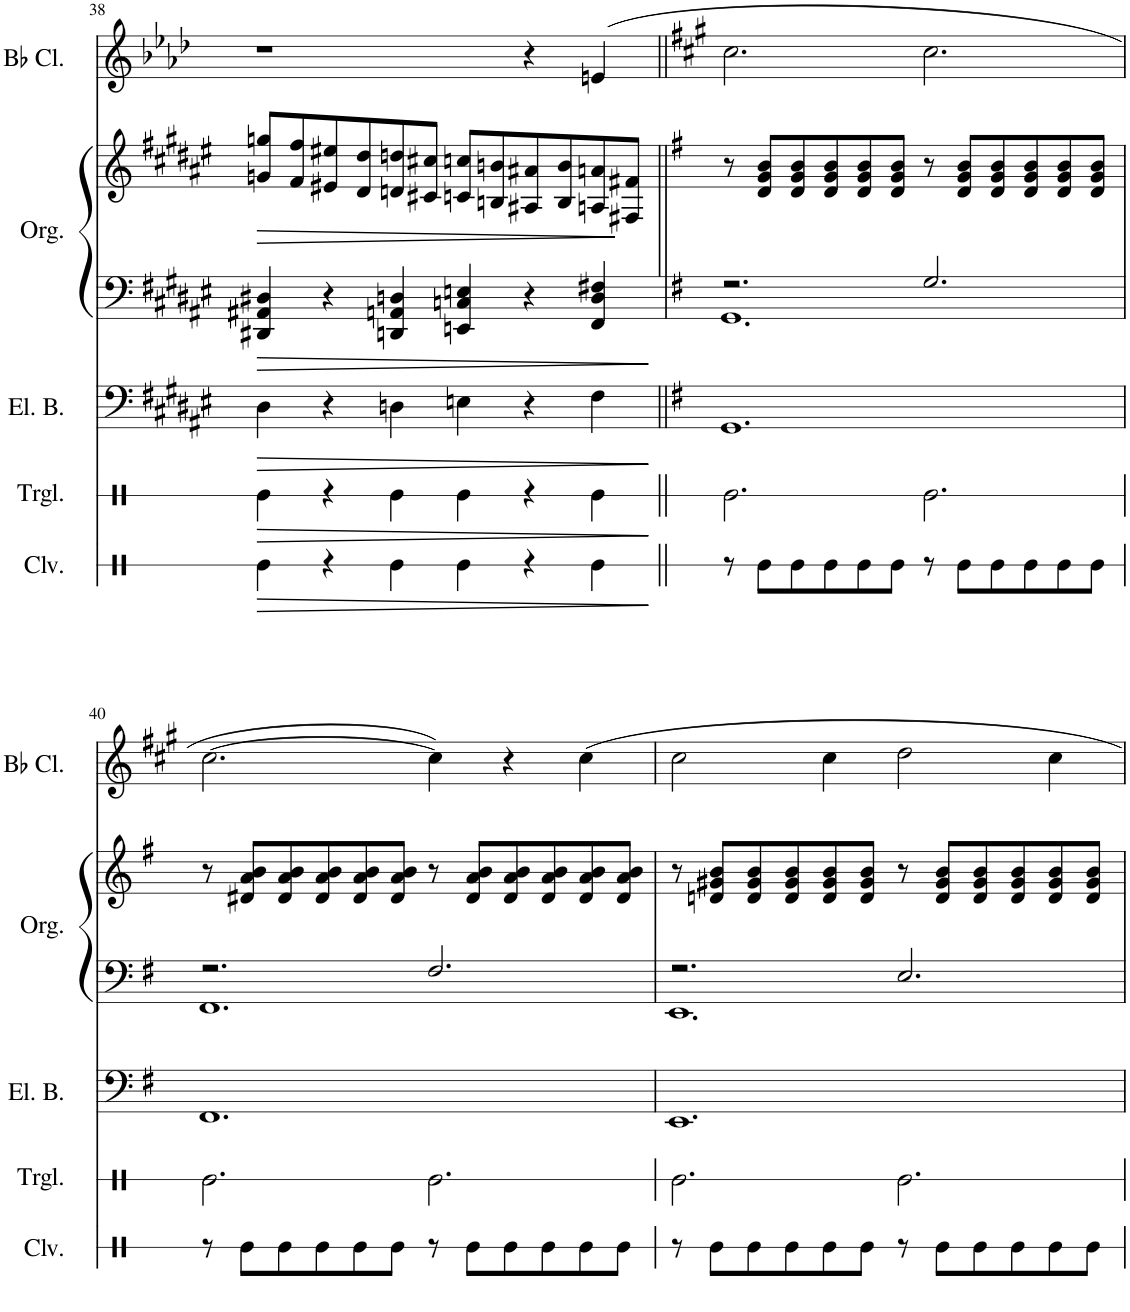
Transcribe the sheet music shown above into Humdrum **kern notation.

**kern	**dynam	**kern	**dynam	**kern	**dynam	**kern	**kern	**dynam	**kern
*part5	*part5	*part4	*part4	*part3	*part3	*part2	*part2	*part2	*part1
*staff6	*staff6	*staff5	*staff5	*staff4	*staff4	*staff3	*staff2	*staff2/3	*staff1
*I"Claves	*	*I"Triangle	*	*I"Electric Bass	*	*I"Organ	*	*	*I"Bb Clarinet
*I'Clv.	*	*I'Trgl.	*	*I'El. B.	*	*I'Org.	*	*	*I'Bb Cl.
!!LO:PB:g=z
*clefX	*	*clefX	*	*clefF4	*	*clefF4	*clefG2	*	*clefG2
*	*	*	*	*	*	*	*	*	*Trd1c2
*k[]	*	*k[]	*	*k[f#c#g#d#a#e#]	*	*k[f#c#g#d#a#e#]	*k[f#c#g#d#a#e#]	*	*k[b-e-a-d-]
*M6/4	*	*M6/4	*	*M6/4	*	*M6/4	*M6/4	*	*M6/4
=38	=38	=38	=38	=38	=38	=38	=38	=38	=38
!	!LO:HP:b	!	!LO:HP:b	!	!LO:HP:b	!	!	!LO:HP:b	!
4Re\	>	4Re\	>	4D#\	>	4DD#X/ 4AA#X/ 4D#X/	8gn/ 8ggn/L	>	1r
.	.	.	.	.	.	.	8f#/ 8ff#/	.	.
4r	.	4r	.	4r	.	4r	8e#X/ 8ee#X/	.	.
.	.	.	.	.	.	.	8d#/ 8dd#/	.	.
4Re\	.	4Re\	.	4Dn\	.	4DDn/ 4AAn/ 4Dn/	8dn/ 8ddn/	.	.
.	.	.	.	.	.	.	8c#X/ 8cc#X/J	.	.
4Re\	.	4Re\	.	4En\	.	4EEn/ 4Cn/ 4En/	8cn/ 8ccn/L	.	.
.	.	.	.	.	.	.	8Bn/ 8bn/	.	.
4r	.	4r	.	4r	.	4r	8A#X/ 8a#X/	.	4r
.	.	.	.	.	.	.	8B/ 8b/	.	.
4Re\	.	4Re\	.	4F#\	.	4FF#/ 4D/ 4F#X/	8An/ 8an/	.	(4en/
.	.	.	.	.	.	.	8F#X/ 8f#X/J	]	.
.	]	.	]	.	]	.	.	.	.
=39||	=39||	=39||	=39||	=39||	=39||	=39||	=39||	=39||	=39||
*	*	*	*	*k[f#]	*	*k[f#]	*k[f#]	*	*k[f#c#g#]
*	*	*	*	*	*	*^	*	*	*
8r	.	2.Re\	.	1.GG	.	2.r	1.GG	8r	.	2.cc#\
8Re\L	.	.	.	.	.	.	.	8d/ 8g/ 8b/L	.	.
8Re\	.	.	.	.	.	.	.	8d/ 8g/ 8b/	.	.
8Re\	.	.	.	.	.	.	.	8d/ 8g/ 8b/	.	.
8Re\	.	.	.	.	.	.	.	8d/ 8g/ 8b/	.	.
8Re\J	.	.	.	.	.	.	.	8d/ 8g/ 8b/J	.	.
8r	.	2.Re\	.	.	.	2.G/	.	8r	.	2.cc#\
8Re\L	.	.	.	.	.	.	.	8d/ 8g/ 8b/L	.	.
8Re\	.	.	.	.	.	.	.	8d/ 8g/ 8b/	.	.
8Re\	.	.	.	.	.	.	.	8d/ 8g/ 8b/	.	.
8Re\	.	.	.	.	.	.	.	8d/ 8g/ 8b/	.	.
8Re\J	.	.	.	.	.	.	.	8d/ 8g/ 8b/J	.	.
!!LO:LB:g=z
=40	=40	=40	=40	=40	=40	=40	=40	=40	=40	=40
8r	.	2.Re\	.	1.FF#	.	2.r	1.FF#	8r	.	[2.cc#\
8Re\L	.	.	.	.	.	.	.	8d#X/ 8a/ 8b/L	.	.
8Re\	.	.	.	.	.	.	.	8d#/ 8a/ 8b/	.	.
8Re\	.	.	.	.	.	.	.	8d#/ 8a/ 8b/	.	.
8Re\	.	.	.	.	.	.	.	8d#/ 8a/ 8b/	.	.
8Re\J	.	.	.	.	.	.	.	8d#/ 8a/ 8b/J	.	.
8r	.	2.Re\	.	.	.	2.F#/	.	8r	.	4cc#\])
8Re\L	.	.	.	.	.	.	.	8d#/ 8a/ 8b/L	.	.
8Re\	.	.	.	.	.	.	.	8d#/ 8a/ 8b/	.	4r
8Re\	.	.	.	.	.	.	.	8d#/ 8a/ 8b/	.	.
8Re\	.	.	.	.	.	.	.	8d#/ 8a/ 8b/	.	4cc#\
8Re\J	.	.	.	.	.	.	.	8d#/ 8a/ 8b/J	.	.
=41	=41	=41	=41	=41	=41	=41	=41	=41	=41	=41
8r	.	2.Re\	.	1.EE	.	2.r	1.EE	8r	.	2cc#\
8Re\L	.	.	.	.	.	.	.	8dn/ 8g#X/ 8b/L	.	.
8Re\	.	.	.	.	.	.	.	8d/ 8g#/ 8b/	.	.
8Re\	.	.	.	.	.	.	.	8d/ 8g#/ 8b/	.	.
8Re\	.	.	.	.	.	.	.	8d/ 8g#/ 8b/	.	4cc#\
8Re\J	.	.	.	.	.	.	.	8d/ 8g#/ 8b/J	.	.
8r	.	2.Re\	.	.	.	2.E/	.	8r	.	2dd\
8Re\L	.	.	.	.	.	.	.	8d/ 8g#/ 8b/L	.	.
8Re\	.	.	.	.	.	.	.	8d/ 8g#/ 8b/	.	.
8Re\	.	.	.	.	.	.	.	8d/ 8g#/ 8b/	.	.
8Re\	.	.	.	.	.	.	.	8d/ 8g#/ 8b/	.	4cc#\
8Re\J	.	.	.	.	.	.	.	8d/ 8g#/ 8b/J	.	.
*	*	*	*	*	*	*v	*v	*	*	*
=	=	=	=	=	=	=	=	=	=
*-	*-	*-	*-	*-	*-	*-	*-	*-	*-
